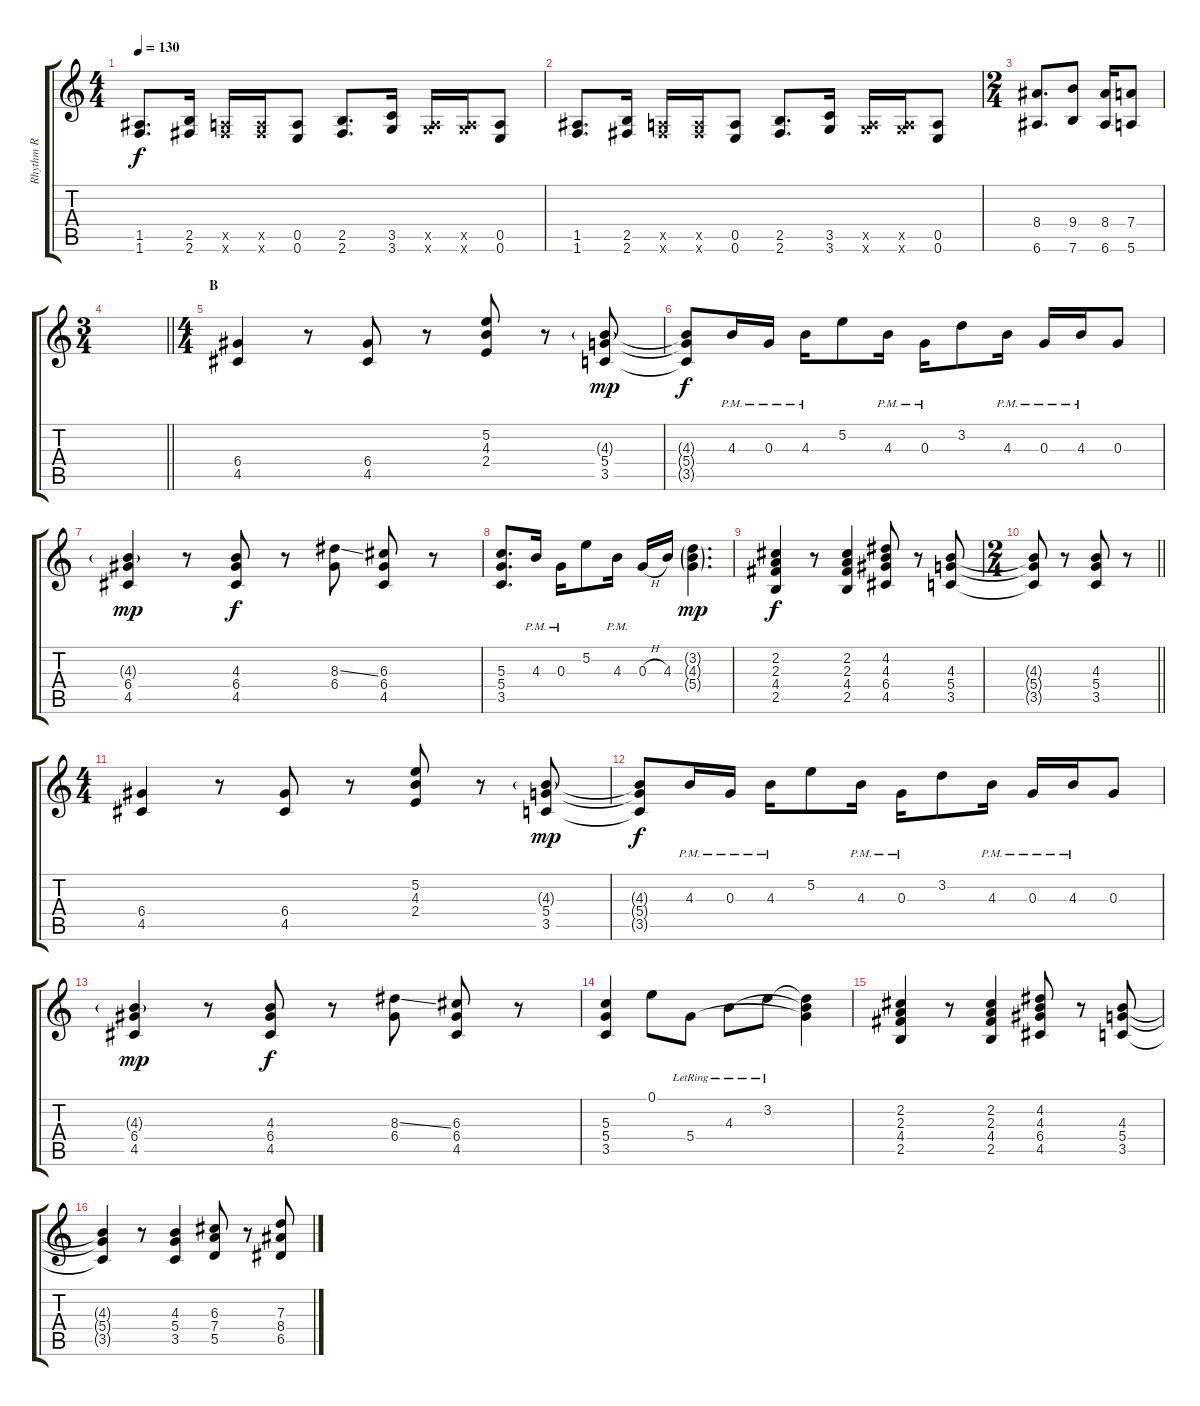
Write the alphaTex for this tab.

\track ("Rhythm R" "Rhythm R") {instrument distortionguitar}
\staff {score tabs}
\tuning (E4 B3 G3 D3 A2 E2) {hide}
\ts (4 4)
\tempo 130
\clef g2
\ks c
(1.5 1.6).8{d dy f} (2.5 2.6).16 (0.5{x} 2.6{x}).16 (0.5{x} 2.6{x}).16 (0.5 0.6).8 (2.5 2.6).8{d} (3.5 3.6).16 (0.5{x} 3.6{x}).16 (0.5{x} 3.6{x}).16 (0.5 0.6).8 |
(1.5 1.6).8{d} (2.5 2.6).16 (0.5{x} 2.6{x}).16 (0.5{x} 2.6{x}).16 (0.5 0.6).8 (2.5 2.6).8{d} (3.5 3.6).16 (0.5{x} 3.6{x}).16 (0.5{x} 3.6{x}).16 (0.5 0.6).8 |
\ts (2 4)
(8.4 6.6).8{d} (9.4 7.6).8 (8.4 6.6).16 (7.4 5.6).8 |
\ts (3 4)
\barLineRight lightlight
|
\ts (4 4)
\section ("" "B")
(6.4 4.5).4 r.8 (6.4 4.5).8 r.8 (5.2 4.3 2.4).8 r.8 (4.3{g} 5.4 3.5).8{dy mp} |
(4.3{t} 5.4{t} 3.5{t}).8{dy f} 4.3{pm}.16 0.3{pm}.16 4.3{pm}.16 5.2.8 4.3{pm}.16 0.3{pm}.16 3.2.8 4.3{pm}.16 0.3{pm}.16 4.3{pm}.16 0.3.8 |
(4.3{g} 6.4 4.5).4{dy mp} r.8 (4.3 6.4 4.5).8{dy f} r.8 (8.3{ss} 6.4).8 (6.3 6.4 4.5).8 r.8 |
(5.3 5.4 3.5).8{d} 4.3{pm}.16 0.3{pm}.16 5.2.8 4.3{pm}.16 0.3{h}.16 4.3.16 (3.2{g} 4.3{g} 5.4{g}).4{d dy mp} |
(2.2 2.3 4.4 2.5).4{dy f} r.8 (2.2 2.3 4.4 2.5).4 (4.2 4.3 6.4 4.5).8 r.8 (4.3 5.4 3.5).8 |
\ts (2 4)
\barLineRight lightlight
(4.3{t} 5.4{t} 3.5{t}).8 r.8 (4.3 5.4 3.5).8 r.8 |
\ts (4 4)
(6.4 4.5).4 r.8 (6.4 4.5).8 r.8 (5.2 4.3 2.4).8 r.8 (4.3{g} 5.4 3.5).8{dy mp} |
(4.3{t} 5.4{t} 3.5{t}).8{dy f} 4.3{pm}.16 0.3{pm}.16 4.3{pm}.16 5.2.8 4.3{pm}.16 0.3{pm}.16 3.2.8 4.3{pm}.16 0.3{pm}.16 4.3{pm}.16 0.3.8 |
(4.3{g} 6.4 4.5).4{dy mp} r.8 (4.3 6.4 4.5).8{dy f} r.8 (8.3{ss} 6.4).8 (6.3 6.4 4.5).8 r.8 |
(5.3 5.4 3.5).4 0.1.8 5.4{lr}.8 4.3{lr}.8 3.2{lr}.8 (3.2{t} 4.3{t} 5.4{t}).4 |
(2.2 2.3 4.4 2.5).4 r.8 (2.2 2.3 4.4 2.5).4 (4.2 4.3 6.4 4.5).8 r.8 (4.3 5.4 3.5).8 |
(4.3{t} 5.4{t} 3.5{t}).4 r.8 (4.3 5.4 3.5).4 (6.3 7.4 5.5).8 r.8 (7.3 8.4 6.5).8
